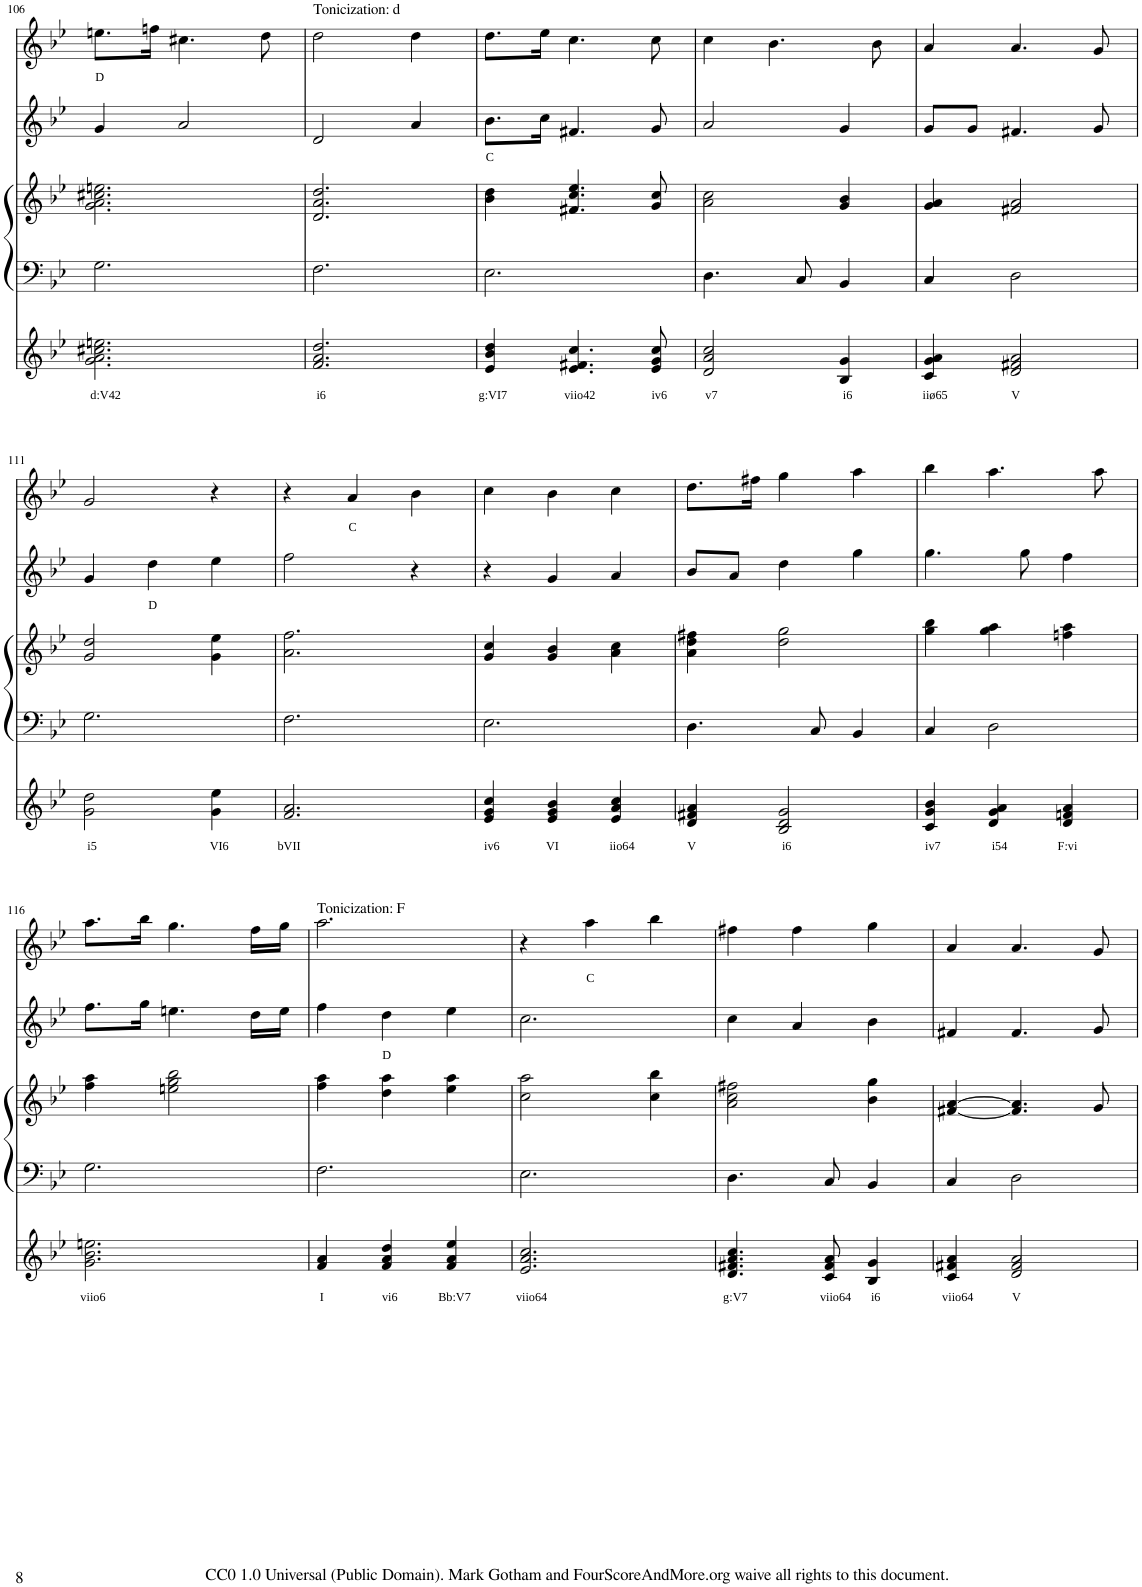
**kern	**text	**kern	**kern	**kern	**text	**kern	**text
*part5	*part5	*part4	*part3	*part2	*part2	*part1	*part1
*staff5	*staff5	*staff4	*staff3	*staff2	*staff2	*staff1	*staff1
*I"Full reduction	*	*I"Basso Continuo	*I"Vln Chd Reduction	*I"Violin 2	*	*I"Violin 1	*
*	*	*	*	*I'Vln	*	*I'Vln	*
!!LO:PB:g=z
*clefG2	*	*clefF4	*clefG2	*clefG2	*	*clefG2	*
*k[b-e-]	*	*k[b-e-]	*k[b-e-]	*k[b-e-]	*	*k[b-e-]	*
*M3/4	*	*M3/4	*M3/4	*M3/4	*	*M3/4	*
=106	=106	=106	=106	=106	=106	=106	=106
!	!LO:LY:b	!	!	!	!	!	!LO:LY:b
2.g\ 2.a\ 2.cc#X\ 2.een\	d:V42	2.G\	2.g\ 2.a\ 2.cc#X\ 2.een\	4g/	.	8.een\L	D
.	.	.	.	.	.	16ffn\Jk	.
.	.	.	.	2a/	.	4.cc#X\	.
.	.	.	.	.	.	8dd\	.
=107	=107	=107	=107	=107	=107	=107	=107
!	!	!	!	!	!	!LO:TX:a:t=Tonicization&colon; d	!
!	!LO:LY:b	!	!	!	!	!	!
2.f/ 2.a/ 2.dd/	i6	2.F\	2.d/ 2.a/ 2.dd/	2d/	.	2dd\	.
.	.	.	.	4a/	.	4dd\	.
=108	=108	=108	=108	=108	=108	=108	=108
!	!LO:LY:b	!	!	!	!LO:LY:b	!	!
4e-/ 4b-/ 4dd/	g:VI7	2.E-\	4b-\ 4dd\	8.b-\L	C	8.dd\L	.
.	.	.	.	16cc\Jk	.	16ee-\Jk	.
!	!LO:LY:b	!	!	!	!	!	!
4.e-/ 4.f#X/ 4.cc/	viio42	.	4.f#X/ 4.cc/ 4.ee-/	4.f#X/	.	4.cc\	.
!	!LO:LY:b	!	!	!	!	!	!
8e-/ 8g/ 8cc/	iv6	.	8g/ 8cc/	8g/	.	8cc\	.
=109	=109	=109	=109	=109	=109	=109	=109
!	!LO:LY:b	!	!	!	!	!	!
2d/ 2a/ 2cc/	v7	4.D\	2a\ 2cc\	2a/	.	4cc\	.
.	.	.	.	.	.	4.b-\	.
.	.	8C/	.	.	.	.	.
!	!LO:LY:b	!	!	!	!	!	!
4B-/ 4g/	i6	4BB-/	4g/ 4b-/	4g/	.	.	.
.	.	.	.	.	.	8b-\	.
=110	=110	=110	=110	=110	=110	=110	=110
!	!LO:LY:b	!	!	!	!	!	!
4c/ 4g/ 4a/	iiø65	4C/	4g/ 4a/	8g/L	.	4a/	.
.	.	.	.	8g/J	.	.	.
!	!LO:LY:b	!	!	!	!	!	!
2d/ 2f#X/ 2a/	V	2D\	2f#X/ 2a/	4.f#X/	.	4.a/	.
.	.	.	.	8g/	.	8g/	.
!!LO:LB:g=z
=111	=111	=111	=111	=111	=111	=111	=111
!	!LO:LY:b	!	!	!	!	!	!
2g\ 2dd\	i5	2.G\	2g/ 2dd/	4g/	.	2g/	.
!	!	!	!	!	!LO:LY:b	!	!
.	.	.	.	4dd\	D	.	.
!	!LO:LY:b	!	!	!	!	!	!
4g\ 4ee-\	VI6	.	4g\ 4ee-\	4ee-\	.	4r	.
=112	=112	=112	=112	=112	=112	=112	=112
!	!LO:LY:b	!	!	!	!	!	!
2.f/ 2.a/	bVII	2.F\	2.a\ 2.ff\	2ff\	.	4r	.
!	!	!	!	!	!	!	!LO:LY:b
.	.	.	.	.	.	4a/	C
.	.	.	.	4r	.	4b-\	.
=113	=113	=113	=113	=113	=113	=113	=113
!	!LO:LY:b	!	!	!	!	!	!
4e-/ 4g/ 4cc/	iv6	2.E-\	4g/ 4cc/	4r	.	4cc\	.
!	!LO:LY:b	!	!	!	!	!	!
4e-/ 4g/ 4b-/	VI	.	4g/ 4b-/	4g/	.	4b-\	.
!	!LO:LY:b	!	!	!	!	!	!
4e-/ 4a/ 4cc/	iio64	.	4a\ 4cc\	4a/	.	4cc\	.
=114	=114	=114	=114	=114	=114	=114	=114
!	!LO:LY:b	!	!	!	!	!	!
4d/ 4f#X/ 4a/	V	4.D\	4a\ 4dd\ 4ff#X\	8b-/L	.	8.dd\L	.
.	.	.	.	8a/J	.	.	.
.	.	.	.	.	.	16ff#X\Jk	.
!	!LO:LY:b	!	!	!	!	!	!
2B-/ 2d/ 2g/	i6	.	2dd\ 2gg\	4dd\	.	4gg\	.
.	.	8C/	.	.	.	.	.
.	.	4BB-/	.	4gg\	.	4aa\	.
=115	=115	=115	=115	=115	=115	=115	=115
!	!LO:LY:b	!	!	!	!	!	!
4c/ 4g/ 4b-/	iv7	4C/	4gg\ 4bb-\	4.gg\	.	4bb-\	.
!	!LO:LY:b	!	!	!	!	!	!
4d/ 4g/ 4a/	i54	2D\	4gg\ 4aa\	.	.	4.aa\	.
.	.	.	.	8gg\	.	.	.
!	!LO:LY:b	!	!	!	!	!	!
4d/ 4fn/ 4a/	F:vi	.	4ffn\ 4aa\	4ff\	.	.	.
.	.	.	.	.	.	8aa\	.
!!LO:LB:g=z
=116	=116	=116	=116	=116	=116	=116	=116
!	!LO:LY:b	!	!	!	!	!	!
2.g\ 2.b-\ 2.een\	viio6	2.G\	4ff\ 4aa\	8.ff\L	.	8.aa\L	.
.	.	.	.	16gg\Jk	.	16bb-\Jk	.
.	.	.	2een\ 2gg\ 2bb-\	4.een\	.	4.gg\	.
.	.	.	.	16dd\LL	.	16ff\LL	.
.	.	.	.	16ee\JJ	.	16gg\JJ	.
=117	=117	=117	=117	=117	=117	=117	=117
!	!	!	!	!	!	!LO:TX:a:t=Tonicization&colon; F	!
!	!LO:LY:b	!	!	!	!	!	!
4f/ 4a/	I	2.F\	4ff\ 4aa\	4ff\	.	2.aa\	.
!	!LO:LY:b	!	!	!	!LO:LY:b	!	!
4f/ 4a/ 4dd/	vi6	.	4dd\ 4aa\	4dd\	D	.	.
!	!LO:LY:b	!	!	!	!	!	!
4f/ 4a/ 4ee-/	Bb:V7	.	4ee-\ 4aa\	4ee-\	.	.	.
=118	=118	=118	=118	=118	=118	=118	=118
!	!LO:LY:b	!	!	!	!	!	!
2.e-/ 2.a/ 2.cc/	viio64	2.E-\	2cc\ 2aa\	2.cc\	.	4r	.
!	!	!	!	!	!	!	!LO:LY:b
.	.	.	.	.	.	4aa\	C
.	.	.	4cc\ 4bb-\	.	.	4bb-\	.
=119	=119	=119	=119	=119	=119	=119	=119
!	!LO:LY:b	!	!	!	!	!	!
4.d/ 4.f#X/ 4.a/ 4.cc/	g:V7	4.D\	2a\ 2cc\ 2ff#X\	4cc\	.	4ff#X\	.
.	.	.	.	4a/	.	4ff#\	.
!	!LO:LY:b	!	!	!	!	!	!
8c/ 8f#/ 8a/	viio64	8C/	.	.	.	.	.
!	!LO:LY:b	!	!	!	!	!	!
4B-/ 4g/	i6	4BB-/	4b-\ 4gg\	4b-\	.	4gg\	.
=120	=120	=120	=120	=120	=120	=120	=120
!	!LO:LY:b	!	!	!	!	!	!
4c/ 4f#X/ 4a/	viio64	4C/	[4f#X/ [4a/	4f#X/	.	4a/	.
!	!LO:LY:b	!	!	!	!	!	!
2d/ 2f#/ 2a/	V	2D\	4.f#/] 4.a/]	4.f#/	.	4.a/	.
.	.	.	8g/	8g/	.	8g/	.
=	=	=	=	=	=	=	=
*-	*-	*-	*-	*-	*-	*-	*-
